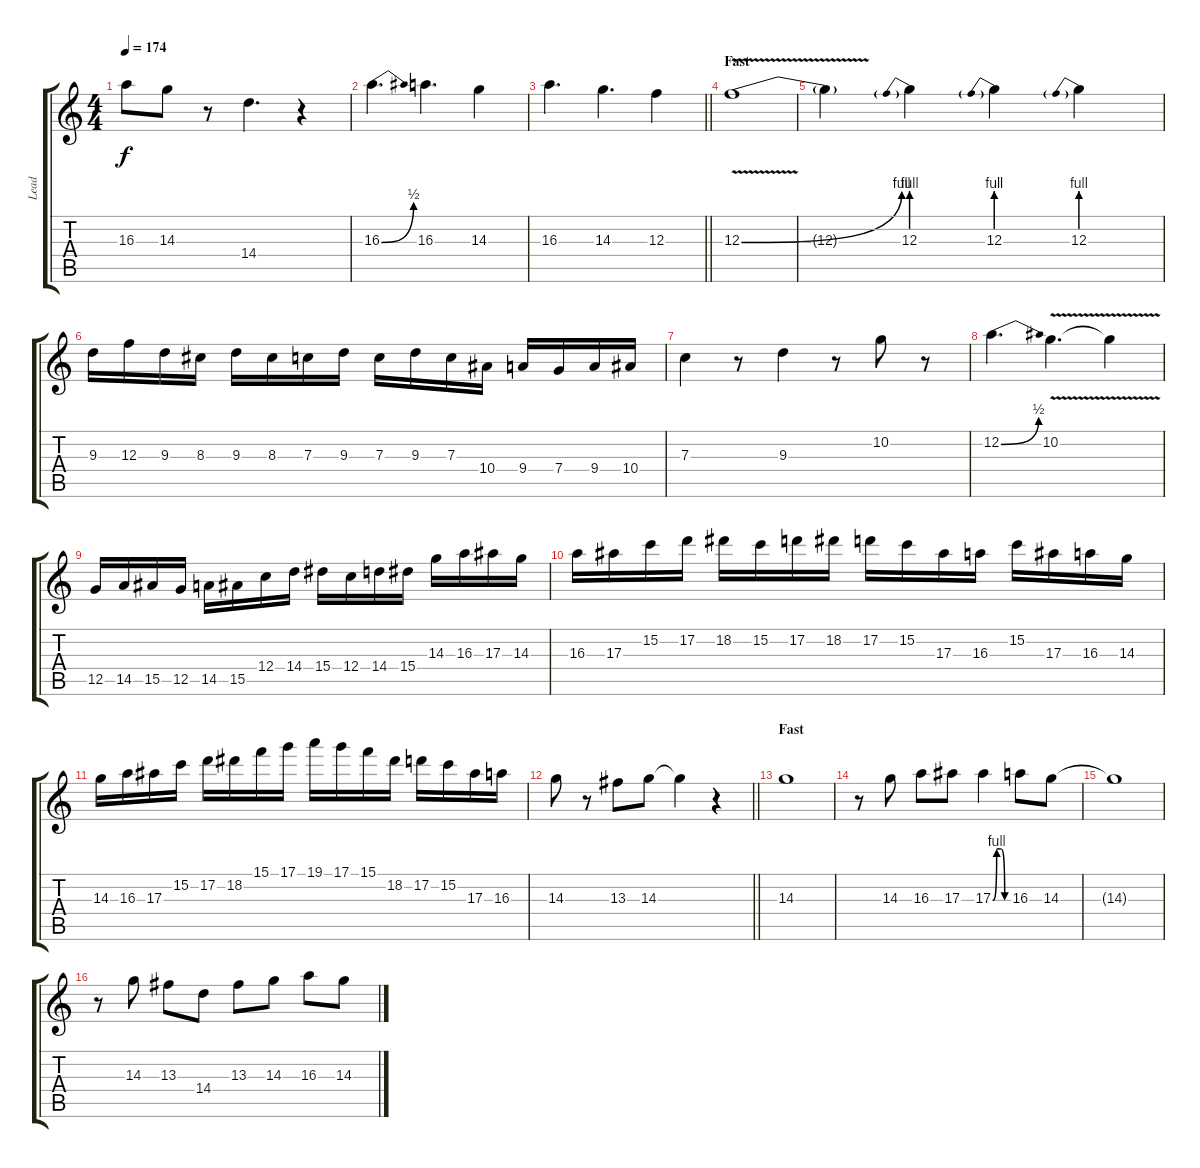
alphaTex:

\track ("Lead" "Lead") {instrument overdrivenguitar}
\staff {score tabs}
\tuning (D4 A3 F3 C3 G2 D2) {hide}
\ts (4 4)
\tempo 174
\clef g2
\ks c
16.3.8{dy f} 14.3.8 r.8 14.4.4{d} r.4 |
16.3{be (bend 0 0 60 2)}.4{d} 16.3.4{d} 14.3.4 |
\barLineRight lightlight
16.3.4{d} 14.3.4{d} 12.3.4 |
\section ("" "Fast")
12.3{be (bend 0 0 60 4) v}.1 |
12.3{t}.4 12.3{be (prebend 0 4 60 4)}.4 12.3{be (prebend 0 4 60 4)}.4 12.3{be (prebend 0 4 60 4)}.4 |
9.3.16 12.3.16 9.3.16 8.3.16 9.3.16 8.3.16 7.3.16 9.3.16 7.3.16 9.3.16 7.3.16 10.4.16 9.4.16 7.4.16 9.4.16 10.4.16 |
7.3.4 r.8 9.3.4 r.8 10.2.8 r.8 |
12.2{be (bend 0 0 60 2)}.4{d} 10.2{v}.4{d} 10.2{t}.4 |
12.5.16 14.5.16 15.5.16 12.5.16 14.5.16 15.5.16 12.4.16 14.4.16 15.4.16 12.4.16 14.4.16 15.4.16 14.3.16 16.3.16 17.3.16 14.3.16 |
16.3.16 17.3.16 15.2.16 17.2.16 18.2.16 15.2.16 17.2.16 18.2.16 17.2.16 15.2.16 17.3.16 16.3.16 15.2.16 17.3.16 16.3.16 14.3.16 |
14.3.16 16.3.16 17.3.16 15.2.16 17.2.16 18.2.16 15.1.16 17.1.16 19.1.16 17.1.16 15.1.16 18.2.16 17.2.16 15.2.16 17.3.16 16.3.16 |
\barLineRight lightlight
14.3.8 r.8 13.3.8 14.3.8 14.3{t}.4 r.4 |
\section ("" "Fast")
14.3.1 |
r.8 14.3.8 16.3.8 17.3.8 17.3{be (custom 0 0 15 4 31 4 46 0 60 0)}.4 16.3.8 14.3.8 |
14.3{t}.1 |
r.8 14.3.8 13.3.8 14.4.8 13.3.8 14.3.8 16.3.8 14.3.8
